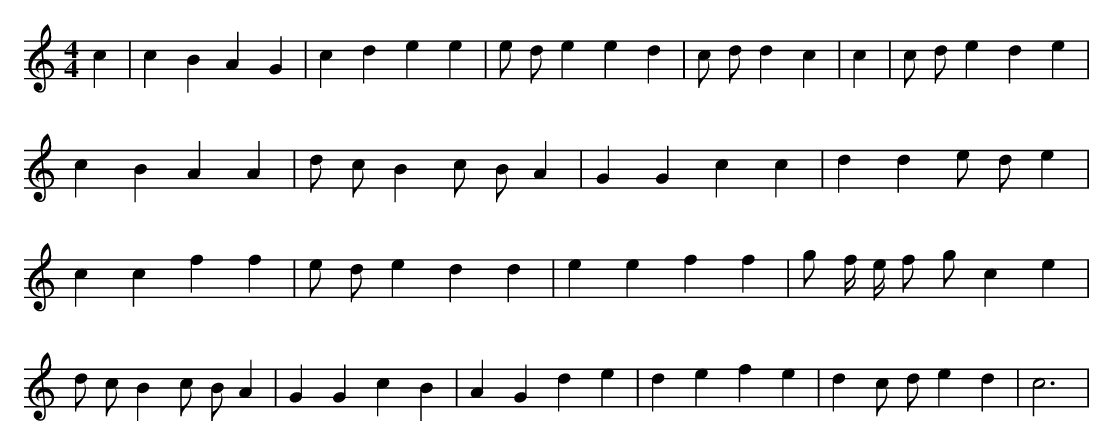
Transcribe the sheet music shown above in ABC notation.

X:1
M:4/4
L:1/8
K:C
c2 | c2 B2 A2 G2 | c2 d2 e2 e2 | e d e2 e2 d2 | c d d2 c2 | c2 | c d e2 d2 e2 | c2 B2 A2 A2 | d c B2 c B A2 | G2 G2 c2 c2 | d2 d2 e d e2 | c2 c2 f2 f2 | e d e2 d2 d2 | e2 e2 f2 f2 | g f/2 e/2 f g c2 e2 | d c B2 c B A2 | G2 G2 c2 B2 | A2 G2 d2 e2 | d2 e2 f2 e2 | d2 c d e2 d2 | c6 |
